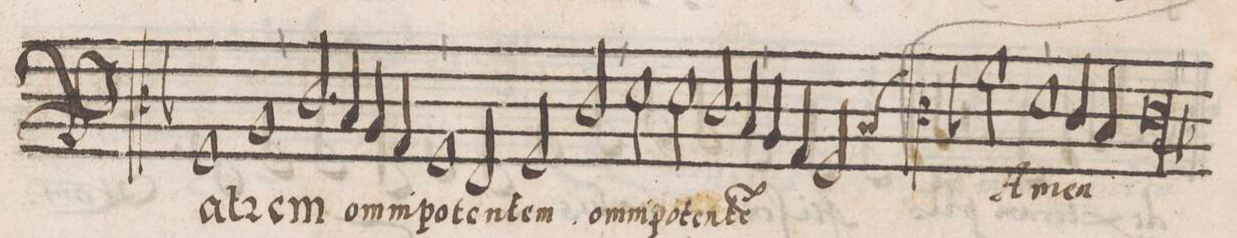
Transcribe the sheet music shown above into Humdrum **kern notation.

**kern	**text
*I"CANTVS	*
*clefC3	*
*k[b-]	*
*met()	*
*M2/1	*
1F	Pa-
1A	-trem
=2-	=2-
2.c/	.
4B-/	.
4A/	om-
4G/	-ni-
1F	-po-
=3-	=3-
2E/	-ten-
2F/	-tem
2c/	om-
=4-	=4-
2d\	-ni-
2d\	-po-
2.c/	-ten-
4B-/	-te(m)
=5-	=5-
4A/	.
4G/	.
*custos:B-	*
2F/	.
*	*ij
*-	*-
